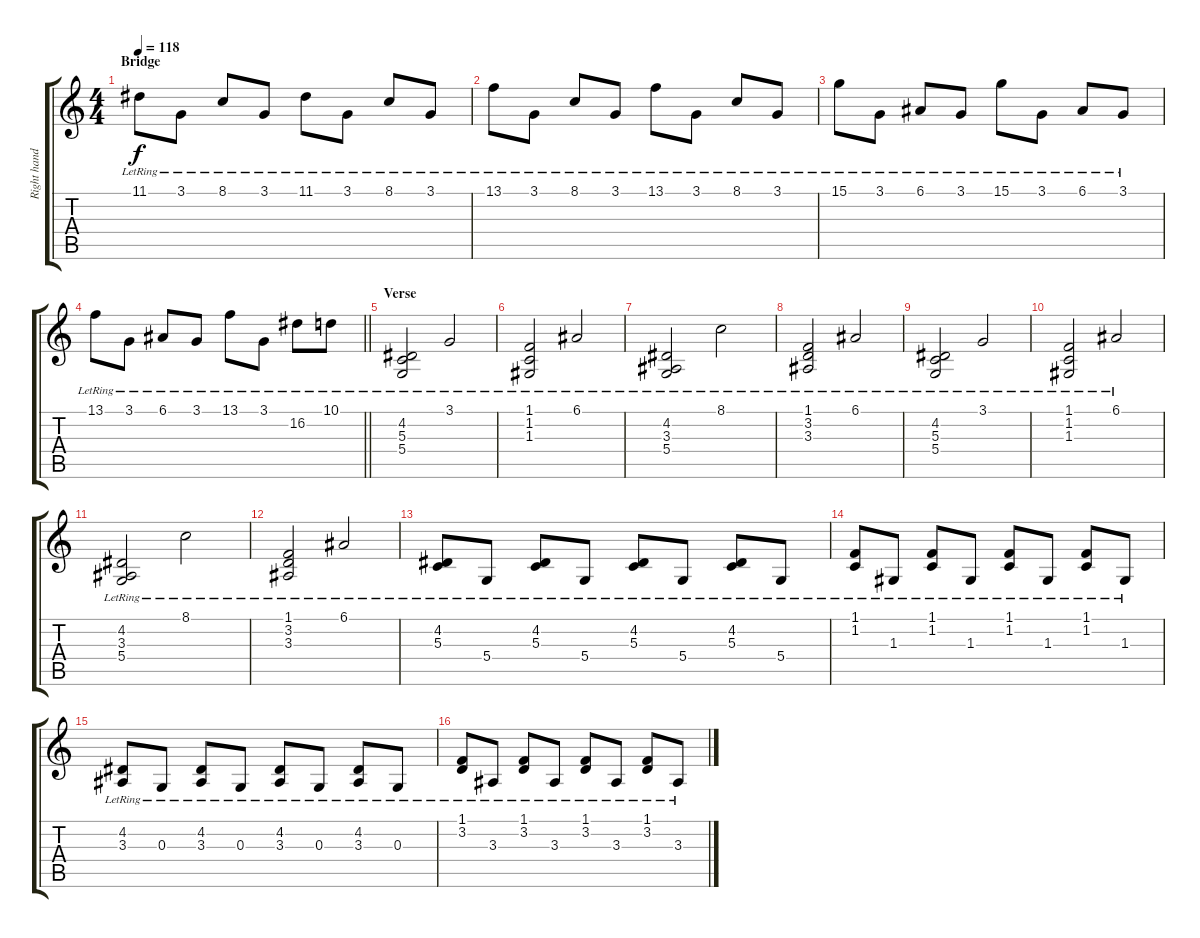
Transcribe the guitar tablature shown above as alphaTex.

\track ("Right hand" "Right hand") {instrument acousticgrandpiano}
\staff {score tabs}
\tuning (E4 B3 G3 D3 A2 E2) {hide}
\ts (4 4)
\section ("" "Bridge")
\tempo 118
\clef g2
\ks c
11.1{lr}.8{dy f} 3.1{lr}.8 8.1{lr}.8 3.1{lr}.8 11.1{lr}.8 3.1{lr}.8 8.1{lr}.8 3.1{lr}.8 |
13.1{lr}.8 3.1{lr}.8 8.1{lr}.8 3.1{lr}.8 13.1{lr}.8 3.1{lr}.8 8.1{lr}.8 3.1{lr}.8 |
15.1{lr}.8 3.1{lr}.8 6.1{lr}.8 3.1{lr}.8 15.1{lr}.8 3.1{lr}.8 6.1{lr}.8 3.1{lr}.8 |
\barLineRight lightlight
13.1{lr}.8 3.1{lr}.8 6.1{lr}.8 3.1{lr}.8 13.1{lr}.8 3.1{lr}.8 16.2{lr}.8 10.1{lr}.8 |
\section ("" "Verse")
(4.2{lr} 5.3{lr} 5.4{lr}).2 3.1{lr}.2 |
(1.1{lr} 1.2{lr} 1.3{lr}).2 6.1{lr}.2 |
(4.2{lr} 3.3{lr} 5.4{lr}).2 8.1{lr}.2 |
(1.1{lr} 3.2{lr} 3.3{lr}).2 6.1{lr}.2 |
(4.2{lr} 5.3{lr} 5.4{lr}).2 3.1{lr}.2 |
(1.1{lr} 1.2{lr} 1.3{lr}).2 6.1{lr}.2 |
(4.2{lr} 3.3{lr} 5.4{lr}).2 8.1{lr}.2 |
(1.1{lr} 3.2{lr} 3.3{lr}).2 6.1{lr}.2 |
(4.2{lr} 5.3{lr}).8 5.4{lr}.8 (4.2{lr} 5.3{lr}).8 5.4{lr}.8 (4.2{lr} 5.3{lr}).8 5.4{lr}.8 (4.2{lr} 5.3{lr}).8 5.4{lr}.8 |
(1.1{lr} 1.2{lr}).8 1.3{lr}.8 (1.1{lr} 1.2{lr}).8 1.3{lr}.8 (1.1{lr} 1.2{lr}).8 1.3{lr}.8 (1.1{lr} 1.2{lr}).8 1.3{lr}.8 |
(4.2{lr} 3.3{lr}).8 0.3{lr}.8 (4.2{lr} 3.3{lr}).8 0.3{lr}.8 (4.2{lr} 3.3{lr}).8 0.3{lr}.8 (4.2{lr} 3.3{lr}).8 0.3{lr}.8 |
(1.1{lr} 3.2{lr}).8 3.3{lr}.8 (1.1{lr} 3.2{lr}).8 3.3{lr}.8 (1.1{lr} 3.2{lr}).8 3.3{lr}.8 (1.1 3.2{lr}).8 3.3{lr}.8
